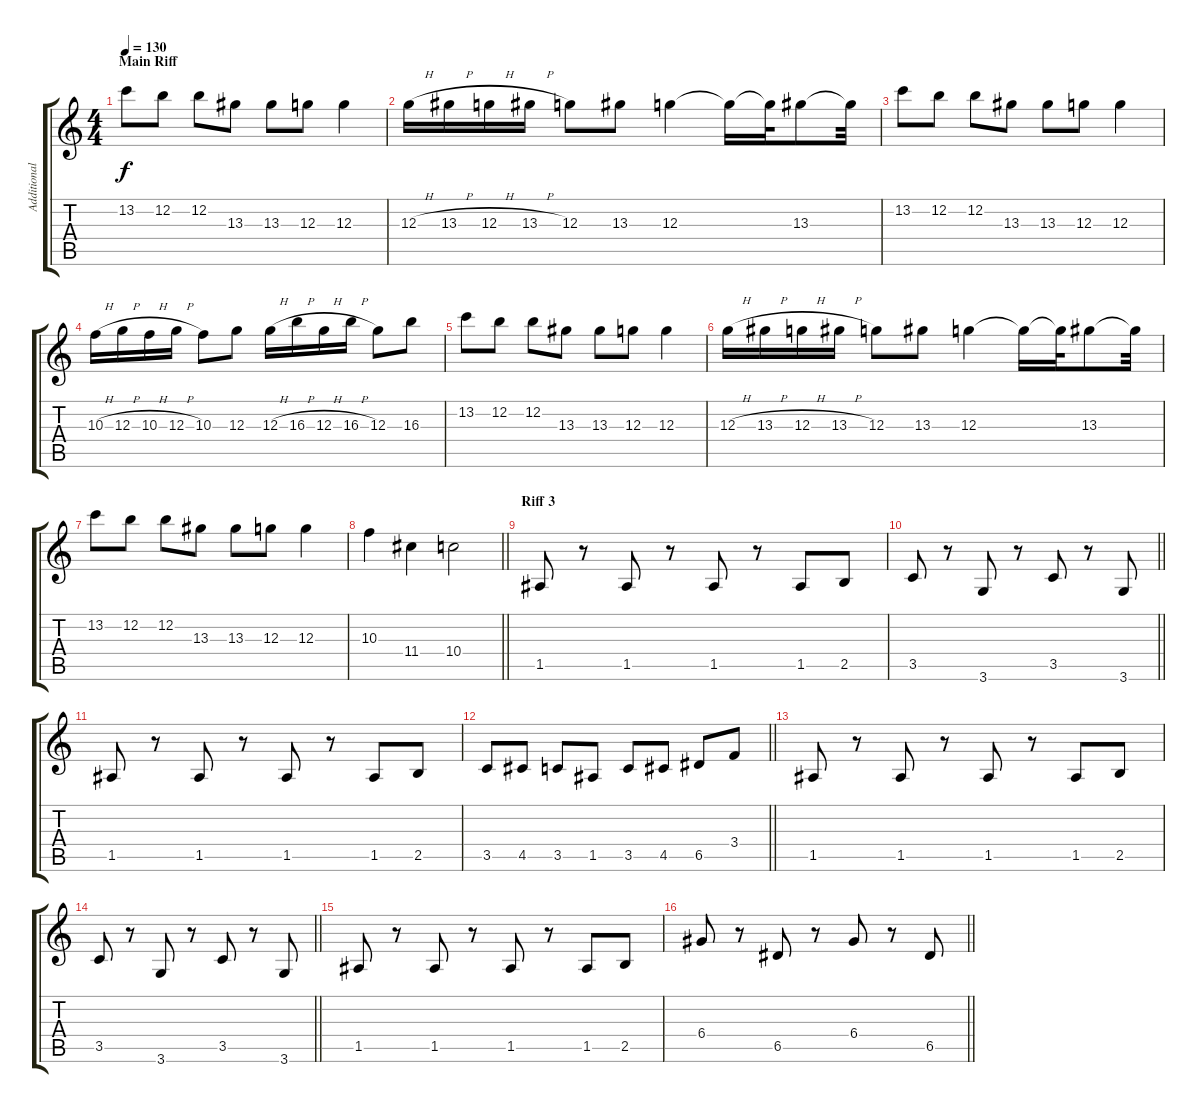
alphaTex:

\track ("Additional" "Additional") {instrument distortionguitar}
\staff {score tabs}
\tuning (E4 B3 G3 D3 A2 E2) {hide}
\ts (4 4)
\section ("" "Main Riff")
\tempo 130
\clef g2
\ks c
13.2.8{dy f} 12.2.8 12.2.8 13.3.8 13.3.8 12.3.8 12.3.4 |
12.3{h}.16 13.3{h}.16 12.3{h}.16 13.3{h}.16 12.3.8 13.3.8 12.3.4 12.3{t}.16 12.3{t}.32 13.3.8 13.3{t}.32 |
13.2.8 12.2.8 12.2.8 13.3.8 13.3.8 12.3.8 12.3.4 |
10.3{h}.16 12.3{h}.16 10.3{h}.16 12.3{h}.16 10.3.8 12.3.8 12.3{h}.16 16.3{h}.16 12.3{h}.16 16.3{h}.16 12.3.8 16.3.8 |
13.2.8 12.2.8 12.2.8 13.3.8 13.3.8 12.3.8 12.3.4 |
12.3{h}.16 13.3{h}.16 12.3{h}.16 13.3{h}.16 12.3.8 13.3.8 12.3.4 12.3{t}.16 12.3{t}.32 13.3.8 13.3{t}.32 |
13.2.8 12.2.8 12.2.8 13.3.8 13.3.8 12.3.8 12.3.4 |
\barLineRight lightlight
10.3.4 11.4.4 10.4.2 |
\section ("" "Riff 3")
1.5.8 r.8 1.5.8 r.8 1.5.8 r.8 1.5.8 2.5.8 |
\barLineRight lightlight
3.5.8 r.8 3.6.8 r.8 3.5.8 r.8 3.6.8 |
1.5.8 r.8 1.5.8 r.8 1.5.8 r.8 1.5.8 2.5.8 |
\barLineRight lightlight
3.5.8 4.5.8 3.5.8 1.5.8 3.5.8 4.5.8 6.5.8 3.4.8 |
1.5.8 r.8 1.5.8 r.8 1.5.8 r.8 1.5.8 2.5.8 |
\barLineRight lightlight
3.5.8 r.8 3.6.8 r.8 3.5.8 r.8 3.6.8 |
1.5.8 r.8 1.5.8 r.8 1.5.8 r.8 1.5.8 2.5.8 |
\barLineRight lightlight
6.4.8 r.8 6.5.8 r.8 6.4.8 r.8 6.5.8
